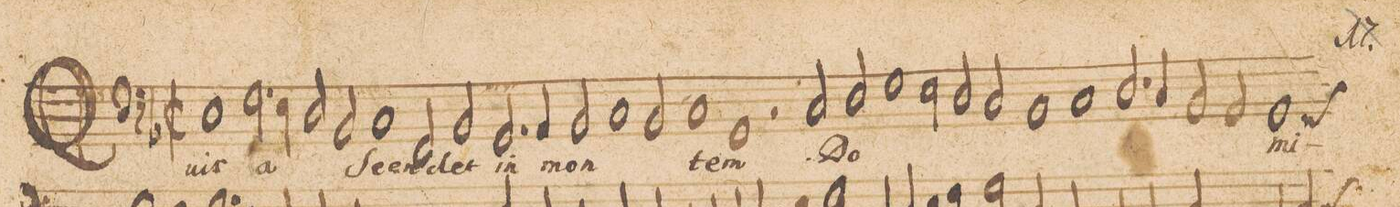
**kern	**text
*I"[BASSVS.]	*
*clefF4	*
*k[b-]	*
*met(c|)	*
*M2/1	*
*k[b-]	*
*M2/1	*
*met(c|)	*
1D	Quis
2.F\	a-
4E\	.
=55-	=55-
2D/	.
2BB-/	.
1C	-ſcen-
=56-	=56-
2FF/	.
2BB-/	-det
2.GG/	in
4AA/	.
=57-	=57-
2BB-/	mon-
1C	.
2BB-/	.
=58-	=58-
1C	.
1GG	-tem
=59-	=59-
2rBB	.
2C/	Do-
2D/	.
1F\	.
=60-	=60-
2E\	.
2D/	.
2C/	.
=61-	=61-
1BB-	.
1C	.
=62-	=62-
2.D/	.
4C/	.
2BB-/	.
2AA/	.
=63-	=63-
*custos:FF	*
1GG	-mi-
*-	*-
